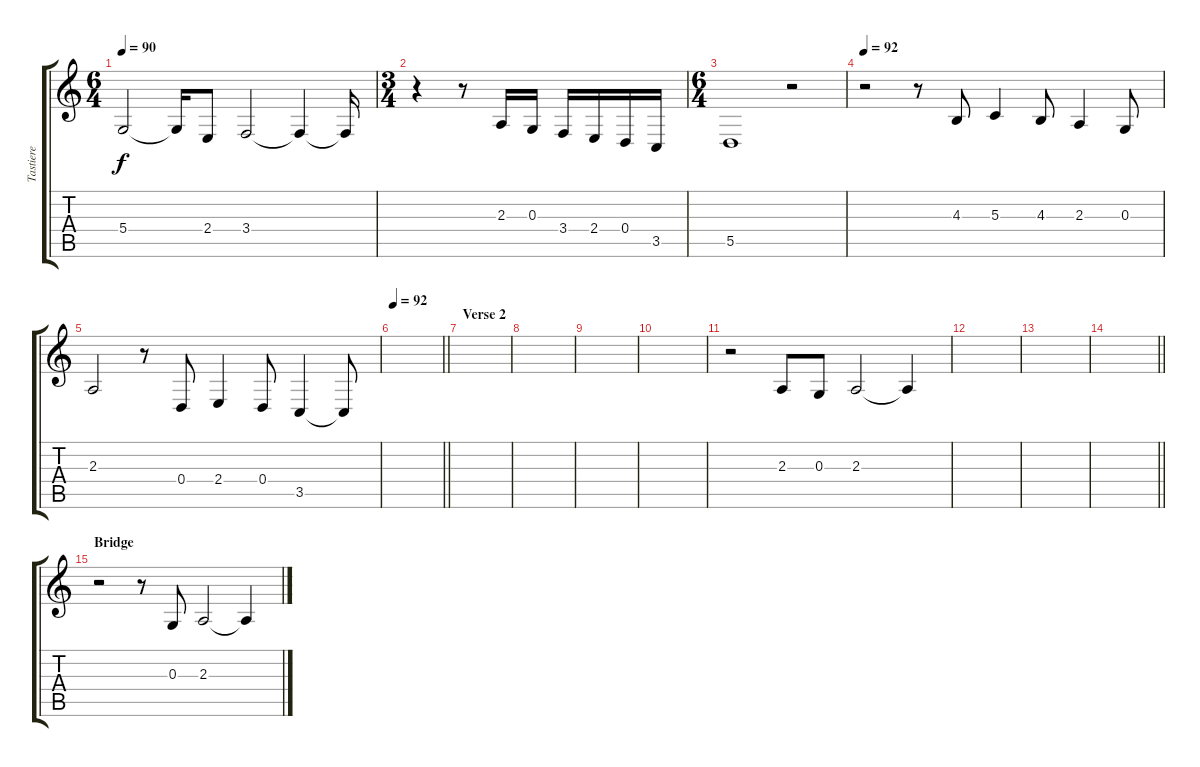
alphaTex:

\track ("Tastiere" "Tastiere") {instrument stringensemble1}
\staff {score tabs}
\tuning (E4 B3 G3 D3 A2 E2) {hide}
\ts (6 4)
\tempo 90
\clef g2
\ks c
5.4.2{dy f} 5.4{t}.16 2.4.8 3.4.2 3.4{t}.4 3.4{t}.16 |
\ts (3 4)
r.4 r.8 2.3.16 0.3.16 3.4.16 2.4.16 0.4.16 3.5.16 |
\ts (6 4)
5.5.1 r.2 |
\tempo 92
r.2 r.8 4.3.8 5.3.4 4.3.8 2.3.4 0.3.8 |
2.3.2 r.8 0.4.8 2.4.4 0.4.8 3.5.4 3.5{t}.8 |
\tempo 92
\barLineRight lightlight
|
\section ("" "Verse 2")
|
|
|
|
r.2 2.3.8 0.3.8 2.3.2 2.3{t}.4 |
|
|
\barLineRight lightlight
|
\section ("" "Bridge")
r.2 r.8 0.3.8 2.3.2 2.3{t}.4
